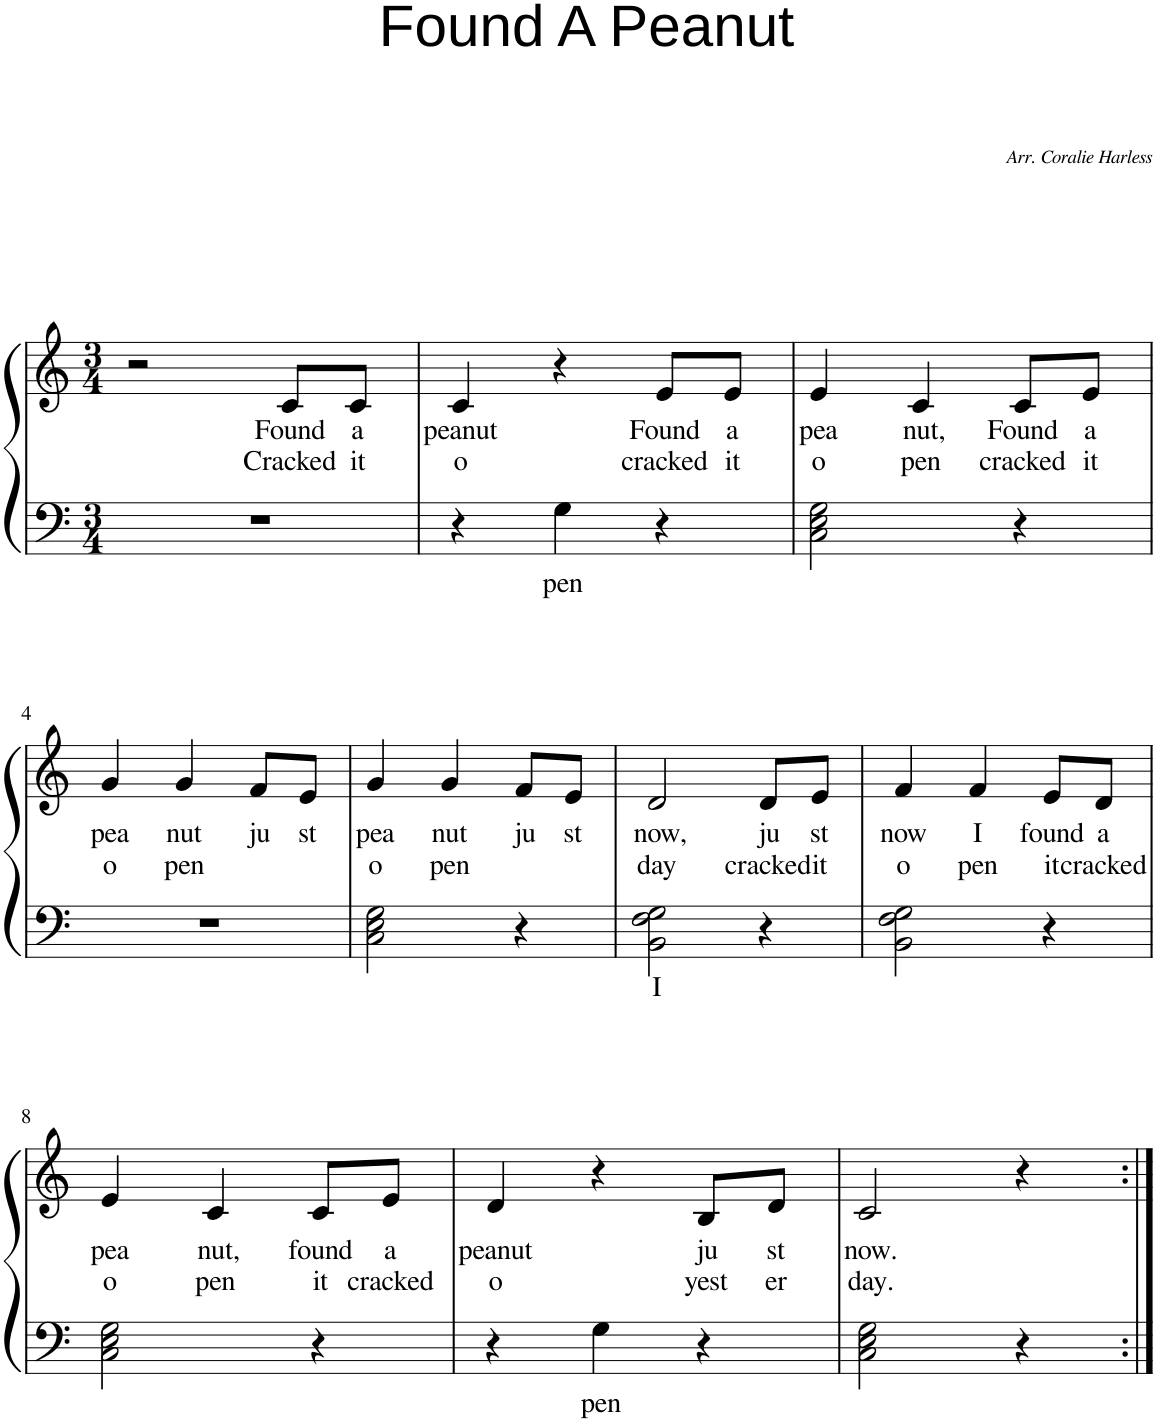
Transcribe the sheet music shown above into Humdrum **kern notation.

**kern	**text	**kern	**text	**text
*part1	*part1	*part1	*part1	*part1
*staff2	*staff2	*staff1	*staff1	*staff1
*I"Piano	*	*	*	*
*I'Pno.	*	*	*	*
*clefF4	*	*clefG2	*	*
*k[]	*	*k[]	*	*
*M3/4	*	*M3/4	*	*
=1	=1	=1	=1	=1
2.r	.	2r	.	.
!	!	!	!LO:LY:b	!LO:LY:b
.	.	8c/L	Found	Cracked
!	!	!	!LO:LY:b	!LO:LY:b
.	.	8c/J	a	it
=2	=2	=2	=2	=2
!	!	!	!LO:LY:b	!LO:LY:b
4r	.	4c/	peanut	o
!	!LO:LY:b	!	!	!
4G\	pen	4r	.	.
!	!	!	!LO:LY:b	!LO:LY:b
4r	.	8e/L	Found	cracked
!	!	!	!LO:LY:b	!LO:LY:b
.	.	8e/J	a	it
=3	=3	=3	=3	=3
!	!	!	!LO:LY:b	!LO:LY:b
2C\ 2E\ 2G\	.	4e/	pea	o
!	!	!	!LO:LY:b	!LO:LY:b
.	.	4c/	nut,	pen
!	!	!	!LO:LY:b	!LO:LY:b
4r	.	8c/L	Found	cracked
!	!	!	!LO:LY:b	!LO:LY:b
.	.	8e/J	a	it
!!LO:LB:g=z
=4	=4	=4	=4	=4
!	!	!	!LO:LY:b	!LO:LY:b
2.r	.	4g/	pea	o
!	!	!	!LO:LY:b	!LO:LY:b
.	.	4g/	nut	pen
!	!	!	!LO:LY:b	!
.	.	8f/L	ju	.
!	!	!	!LO:LY:b	!
.	.	8e/J	st	.
=5	=5	=5	=5	=5
!	!	!	!LO:LY:b	!LO:LY:b
2C\ 2E\ 2G\	.	4g/	pea	o
!	!	!	!LO:LY:b	!LO:LY:b
.	.	4g/	nut	pen
!	!	!	!LO:LY:b	!
4r	.	8f/L	ju	.
!	!	!	!LO:LY:b	!
.	.	8e/J	st	.
=6	=6	=6	=6	=6
!	!LO:LY:b	!	!LO:LY:b	!LO:LY:b
2BB\ 2F\ 2G\	I	2d/	now,	day
!	!	!	!LO:LY:b	!LO:LY:b
4r	.	8d/L	ju	cracked
!	!	!	!LO:LY:b	!LO:LY:b
.	.	8e/J	st	it
=7	=7	=7	=7	=7
!	!	!	!LO:LY:b	!LO:LY:b
2BB\ 2F\ 2G\	.	4f/	now	o
!	!	!	!LO:LY:b	!LO:LY:b
.	.	4f/	I	pen
!	!	!	!LO:LY:b	!LO:LY:b
4r	.	8e/L	found	it
!	!	!	!LO:LY:b	!LO:LY:b
.	.	8d/J	a	cracked
!!LO:LB:g=z
=8	=8	=8	=8	=8
!	!	!	!LO:LY:b	!LO:LY:b
2C\ 2E\ 2G\	.	4e/	pea	o
!	!	!	!LO:LY:b	!LO:LY:b
.	.	4c/	nut,	pen
!	!	!	!LO:LY:b	!LO:LY:b
4r	.	8c/L	found	it
!	!	!	!LO:LY:b	!LO:LY:b
.	.	8e/J	a	cracked
=9	=9	=9	=9	=9
!	!	!	!LO:LY:b	!LO:LY:b
4r	.	4d/	peanut	o
!	!LO:LY:b	!	!	!
4G\	pen	4r	.	.
!	!	!	!LO:LY:b	!LO:LY:b
4r	.	8B/L	ju	yest
!	!	!	!LO:LY:b	!LO:LY:b
.	.	8d/J	st	er
=10	=10	=10	=10	=10
!	!	!	!LO:LY:b	!LO:LY:b
2C\ 2E\ 2G\	.	2c/	now.	day.
4r	.	4r	.	.
=:|!	=:|!	=:|!	=:|!	=:|!
*-	*-	*-	*-	*-
